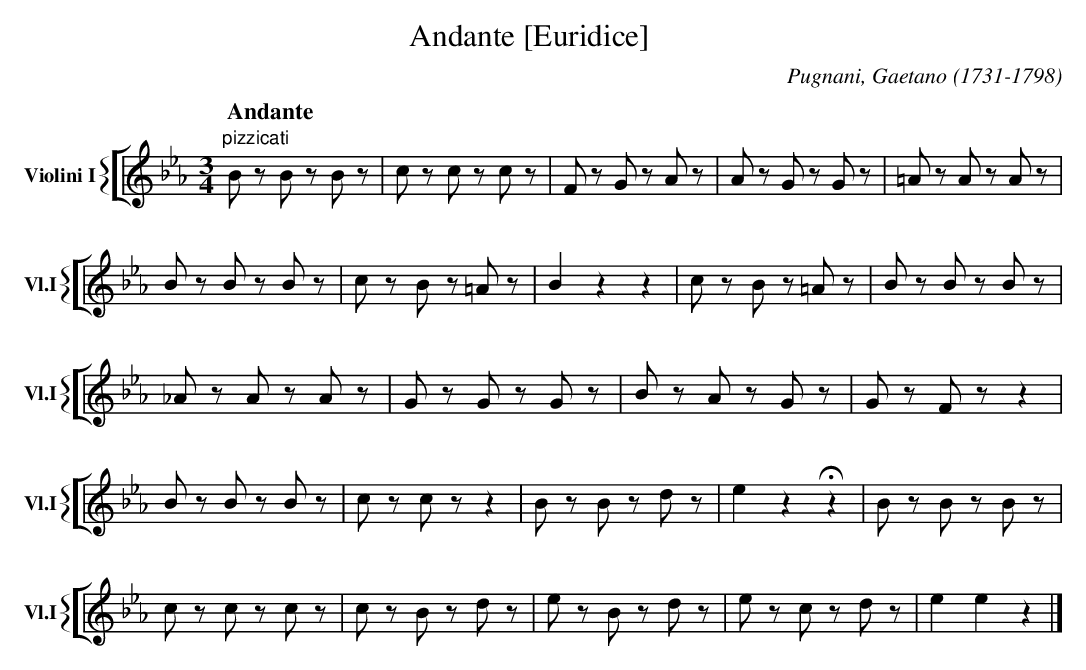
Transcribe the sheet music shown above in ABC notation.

X:1
T:Andante [Euridice]
C:Pugnani, Gaetano (1731-1798)
M:3/4
L:1/4
K:Eb
V: 11 clef=treble name="Violini I" sname="Vl.I"
%%staves [{ 11 }]
[Q:"Andante"] "pizzicati" B/z/ B/z/ B/z/ | c/z/ c/z/ c/z/ | \
   F/z/ G/z/ A/z/ | A/z/ G/z/ G/z/|  =A/z/ A/z/ A/z/ | B/z/ B/z/ B/z/| c/z/ B/z/ =A/z/ | Bzz | \
   c/z/ B/z/ =A/z/ |  B/z/ B/z/ B/z/ | _A/z/ A/z/ A/z/ | G/z/ G/z/ G/z/ | \
   B/z/ A/z/ G/z/ | G/z/ F/z/ z | B/z/ B/z/ B/z/ | c/z/ c/z/ z |  B/z/ B/z/ d/z/ | e z!fermata!z | \
   B/z/ B/z/ B/z/ | c/z/ c/z/ c/z/ | c/z/ B/z/ d/z/ | e/z/ B/z/ d/z/ | e/z/ c/z/ d/z/ | eez |]\
